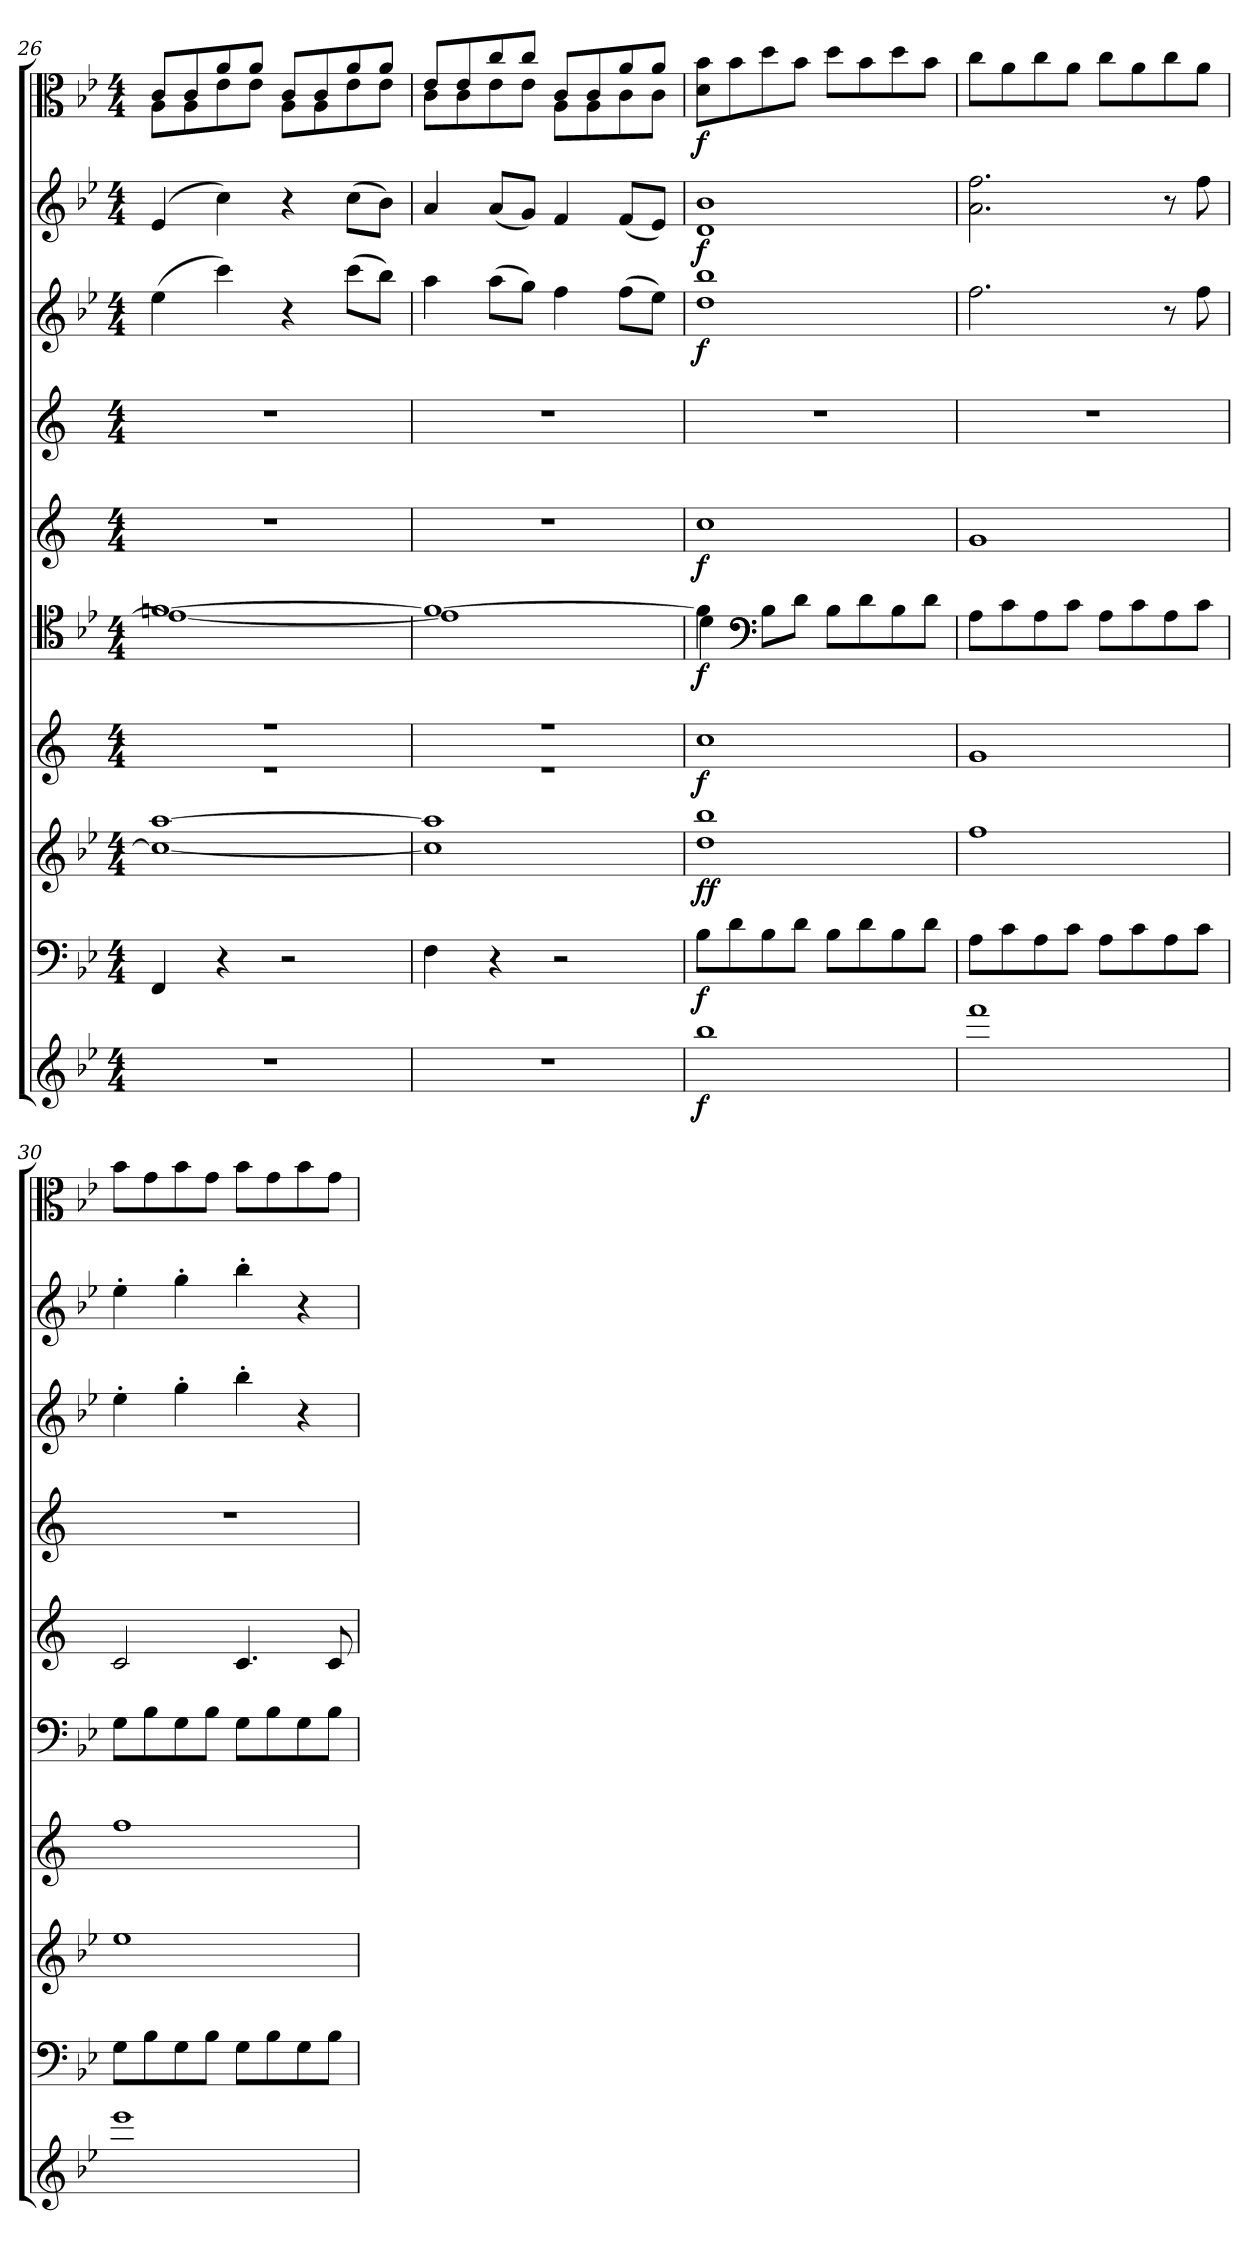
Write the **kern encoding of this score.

**kern	**dynam	**kern	**dynam	**kern	**dynam	**kern	**dynam	**kern	**dynam	**kern	**dynam	**kern	**kern	**dynam	**kern	**dynam	**kern	**dynam
*part10	*part10	*part9	*part9	*part8	*part8	*part7	*part7	*part6	*part6	*part5	*part5	*part4	*part3	*part3	*part2	*part2	*part1	*part1
*staff10	*staff10	*staff9	*staff9	*staff8	*staff8	*staff7	*staff7	*staff6	*staff6	*staff5	*staff5	*staff4	*staff3	*staff3	*staff2	*staff2	*staff1	*staff1
*clefG2	*	*clefF4	*	*clefG2	*	*clefG2	*	*clefC4	*	*clefG2	*	*clefG2	*clefG2	*	*clefG2	*	*clefC3	*
*k[b-e-]	*	*k[b-e-]	*	*k[b-e-]	*	*k[]	*	*k[b-e-]	*	*k[]	*	*k[]	*k[b-e-]	*	*k[b-e-]	*	*k[b-e-]	*
*g:	*	*g:	*	*g:	*	*	*	*g:	*	*	*	*	*g:	*	*g:	*	*g:	*
*M4/4	*	*M4/4	*	*M4/4	*	*M4/4	*	*M4/4	*	*M4/4	*	*M4/4	*M4/4	*	*M4/4	*	*M4/4	*
=26	=26	=26	=26	=26	=26	=26	=26	=26	=26	=26	=26	=26	=26	=26	=26	=26	=26	=26
*	*	*	*	*^	*	*^	*	*^	*	*	*	*	*	*	*	*	*^	*
1r	.	4FF/	.	[1aa\	1cc\_	.	1r	1r	.	[1fn/	1e-\_	.	1r	.	1r	(4ee-\	.	(4e-/	.	8c/L	8A\L	.
.	.	.	.	.	.	.	.	.	.	.	.	.	.	.	.	.	.	.	.	8c/	8A\	.
.	.	4r	.	.	.	.	.	.	.	.	.	.	.	.	.	4ccc\)	.	4cc\)	.	8a/	8e-\	.
.	.	.	.	.	.	.	.	.	.	.	.	.	.	.	.	.	.	.	.	8a/J	8e-\J	.
.	.	2r	.	.	.	.	.	.	.	.	.	.	.	.	.	4r	.	4r	.	8c/L	8A\L	.
.	.	.	.	.	.	.	.	.	.	.	.	.	.	.	.	.	.	.	.	8c/	8A\	.
.	.	.	.	.	.	.	.	.	.	.	.	.	.	.	.	(8ccc\L	.	(8cc\L	.	8a/	8e-\	.
.	.	.	.	.	.	.	.	.	.	.	.	.	.	.	.	8bb-\J)	.	8b-\J)	.	8a/J	8e-\J	.
=27	=27	=27	=27	=27	=27	=27	=27	=27	=27	=27	=27	=27	=27	=27	=27	=27	=27	=27	=27	=27	=27	=27
1r	.	4F\	.	1aa\]	1cc\]	.	1r	1r	.	1f/_	1e-\]	.	1r	.	1r	4aa\	.	4a/	.	8e-/L	8c\L	.
.	.	.	.	.	.	.	.	.	.	.	.	.	.	.	.	.	.	.	.	8e-/	8c\	.
.	.	4r	.	.	.	.	.	.	.	.	.	.	.	.	.	(8aa\L	.	(8a/L	.	8cc/	8e-\	.
.	.	.	.	.	.	.	.	.	.	.	.	.	.	.	.	8gg\J)	.	8g/J)	.	8cc/J	8e-\J	.
.	.	2r	.	.	.	.	.	.	.	.	.	.	.	.	.	4ff\	.	4f/	.	8c/L	8A\L	.
.	.	.	.	.	.	.	.	.	.	.	.	.	.	.	.	.	.	.	.	8c/	8A\	.
.	.	.	.	.	.	.	.	.	.	.	.	.	.	.	.	(8ff\L	.	(8f/L	.	8a/	8c\	.
.	.	.	.	.	.	.	.	.	.	.	.	.	.	.	.	8ee-\J)	.	8e-/J)	.	8a/J	8c\J	.
*	*	*	*	*	*	*	*v	*v	*	*	*	*	*	*	*	*	*	*	*	*v	*v	*
=28	=28	=28	=28	=28	=28	=28	=28	=28	=28	=28	=28	=28	=28	=28	=28	=28	=28	=28	=28	=28
1bb-\	f	8B-\L	f	1bb-\	1dd\	ff	1cc\	f	4f\]	4d\	f	1cc\	f	1r	1dd\ 1bb-\	f	1d/ 1b-/	f	8d\ 8b-\L	f
.	.	8d\	.	.	.	.	.	.	.	.	.	.	.	.	.	.	.	.	8b-\	.
*	*	*	*	*	*	*	*	*	*clefF4	*	*	*	*	*	*	*	*	*	*	*
.	.	8B-\	.	.	.	.	.	.	2ryy	8B-\L	.	.	.	.	.	.	.	.	8dd\	.
.	.	8d\J	.	.	.	.	.	.	.	8d\J	.	.	.	.	.	.	.	.	8b-\J	.
.	.	8B-\L	.	.	.	.	.	.	.	8B-\L	.	.	.	.	.	.	.	.	8dd\L	.
.	.	8d\	.	.	.	.	.	.	.	8d\	.	.	.	.	.	.	.	.	8b-\	.
.	.	8B-\	.	.	.	.	.	.	4ryy	8B-\	.	.	.	.	.	.	.	.	8dd\	.
.	.	8d\J	.	.	.	.	.	.	.	8d\J	.	.	.	.	.	.	.	.	8b-\J	.
*	*	*	*	*v	*v	*	*	*	*v	*v	*	*	*	*	*	*	*	*	*	*
=29	=29	=29	=29	=29	=29	=29	=29	=29	=29	=29	=29	=29	=29	=29	=29	=29	=29	=29
1fff\	.	8A\L	.	1ff\	.	1g/	.	8A\L	.	1g/	.	1r	2.ff\	.	2.a\ 2.ff\	.	8cc\L	.
.	.	8c\	.	.	.	.	.	8c\	.	.	.	.	.	.	.	.	8a\	.
.	.	8A\	.	.	.	.	.	8A\	.	.	.	.	.	.	.	.	8cc\	.
.	.	8c\J	.	.	.	.	.	8c\J	.	.	.	.	.	.	.	.	8a\J	.
.	.	8A\L	.	.	.	.	.	8A\L	.	.	.	.	.	.	.	.	8cc\L	.
.	.	8c\	.	.	.	.	.	8c\	.	.	.	.	.	.	.	.	8a\	.
.	.	8A\	.	.	.	.	.	8A\	.	.	.	.	8r	.	8r	.	8cc\	.
.	.	8c\J	.	.	.	.	.	8c\J	.	.	.	.	8ff\	.	8ff\	.	8a\J	.
=30	=30	=30	=30	=30	=30	=30	=30	=30	=30	=30	=30	=30	=30	=30	=30	=30	=30	=30
1eee-\	.	8G\L	.	1ee-\	.	1ff\	.	8G\L	.	2c/	.	1r	4ee-'\	.	4ee-'\	.	8b-\L	.
.	.	8B-\	.	.	.	.	.	8B-\	.	.	.	.	.	.	.	.	8g\	.
.	.	8G\	.	.	.	.	.	8G\	.	.	.	.	4gg'\	.	4gg'\	.	8b-\	.
.	.	8B-\J	.	.	.	.	.	8B-\J	.	.	.	.	.	.	.	.	8g\J	.
.	.	8G\L	.	.	.	.	.	8G\L	.	4.c/	.	.	4bb-'\	.	4bb-'\	.	8b-\L	.
.	.	8B-\	.	.	.	.	.	8B-\	.	.	.	.	.	.	.	.	8g\	.
.	.	8G\	.	.	.	.	.	8G\	.	.	.	.	4r	.	4r	.	8b-\	.
.	.	8B-\J	.	.	.	.	.	8B-\J	.	8c/	.	.	.	.	.	.	8g\J	.
=	=	=	=	=	=	=	=	=	=	=	=	=	=	=	=	=	=	=
*-	*-	*-	*-	*-	*-	*-	*-	*-	*-	*-	*-	*-	*-	*-	*-	*-	*-	*-
